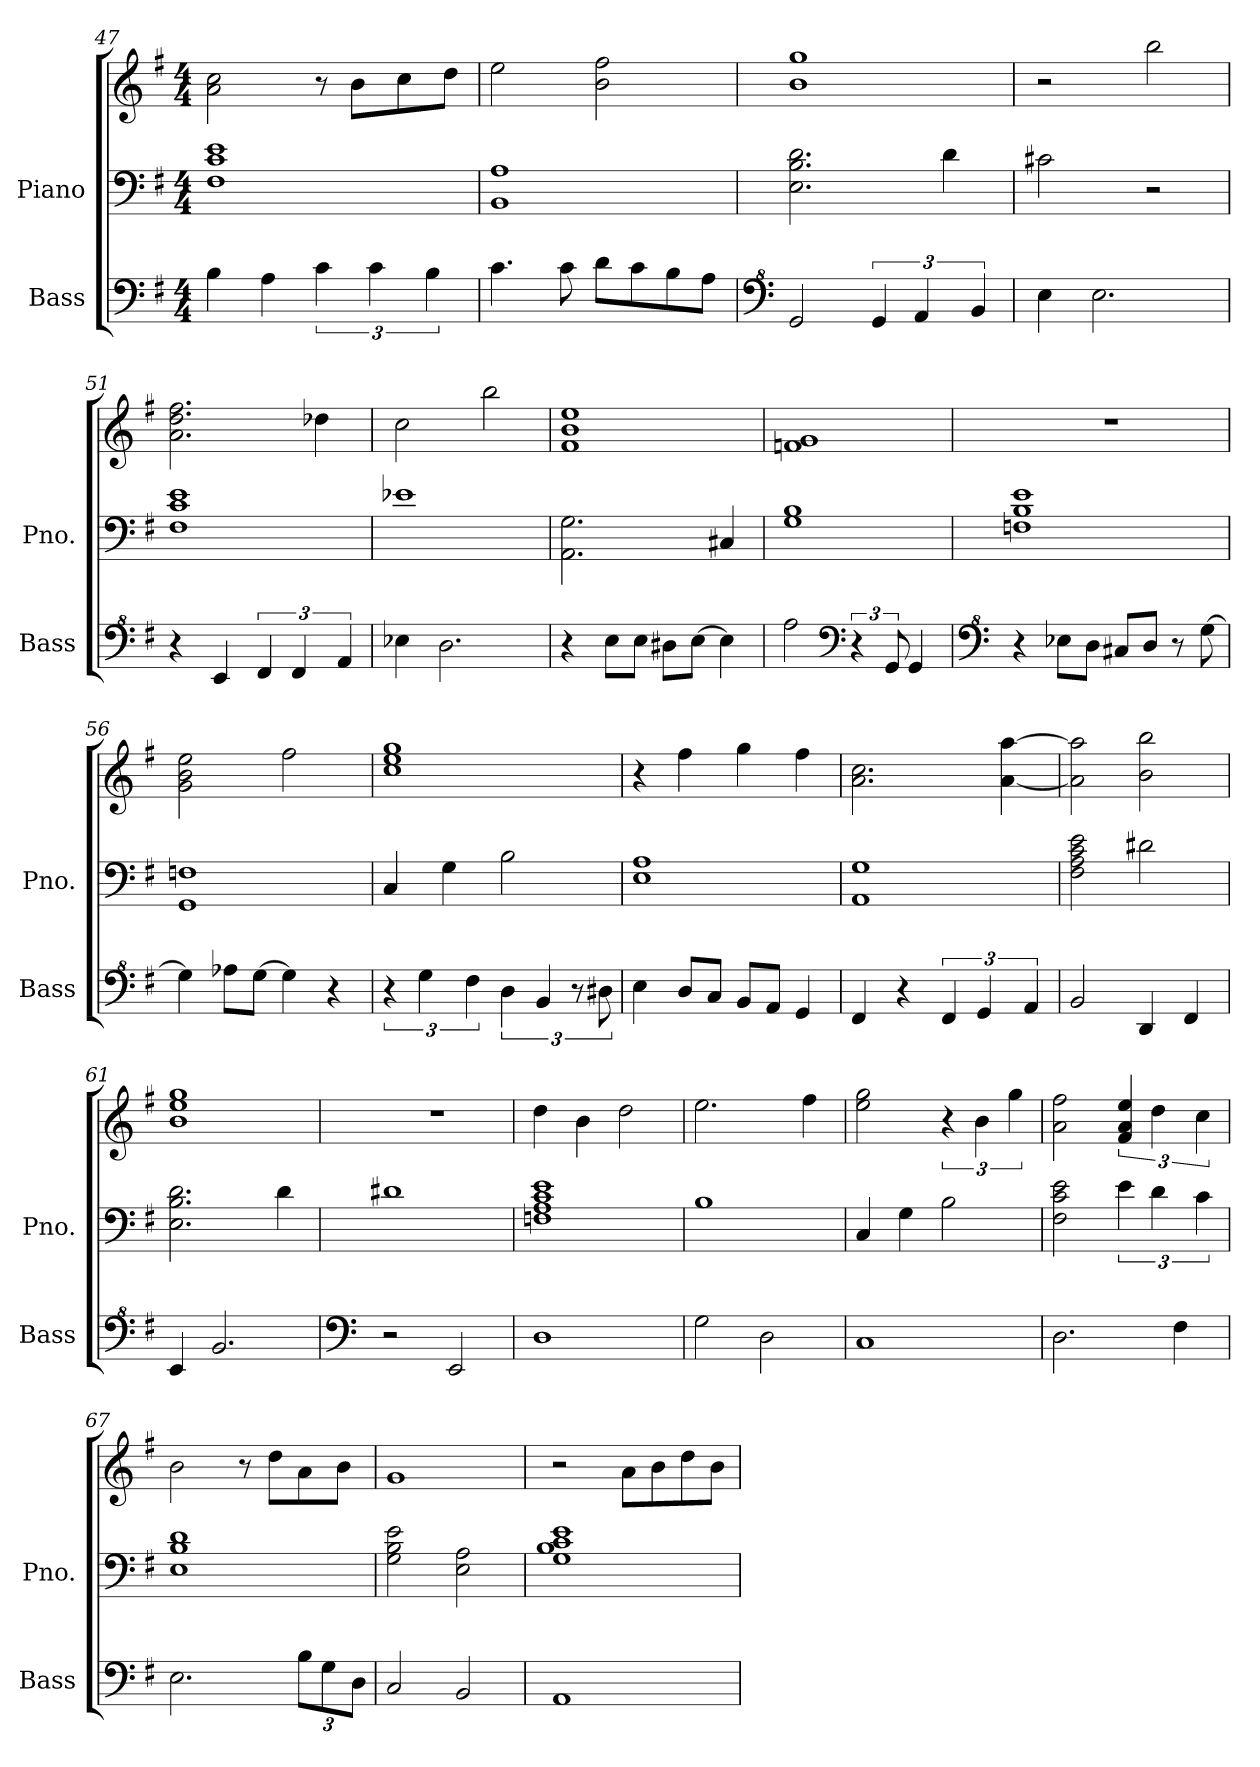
**kern	**kern	**kern
*part2	*part1	*part1
*staff3	*staff2	*staff1
*I"Bass	*I"Piano	*
*I'Bass	*I'Pno.	*
*clefF4	*clefF4	*clefG2
*ITrd7c12	*	*
*k[f#]	*k[f#]	*k[f#]
*M4/4	*M4/4	*M4/4
=47	=47	=47
4BB\	1F# 1c 1e	2a\ 2cc\
4AA\	.	.
6C\	.	8r
.	.	8b\L
6C\	.	.
.	.	8cc\
6BB\	.	.
.	.	8dd\J
=48	=48	=48
4.C\	1BB 1A	2ee\
8C\	.	.
8D\L	.	2b\ 2ff#\
8C\	.	.
8BB\	.	.
8AA\J	.	.
!!LO:PB:g=z
=49	=49	=49
*clefF^4	*	*
2GG/	2.E\ 2.B\ 2.d\	1b 1gg
6GG/	.	.
6AA/	.	.
.	4d\	.
6BB/	.	.
=50	=50	=50
4E\	2c#X\	2r
2.E\	.	.
.	2r	2bb\
=51	=51	=51
4r	1F# 1c 1e	2.a\ 2.dd\ 2.ff#\
4EE/	.	.
6FF#/	.	.
6FF#/	.	.
.	.	4dd-X\
6AA/	.	.
=52	=52	=52
4E-X\	1e-X	2cc\
2.D\	.	.
.	.	2bb\
!!LO:LB:g=z
=53	=53	=53
4r	2.AA\ 2.G\	1f# 1b 1ee
8E\L	.	.
8E\J	.	.
8D#X\L	.	.
[8E\J	.	.
4E\]	4C#X/	.
=54	=54	=54
2A\	1G 1B	1fn 1g
*clefF4	*	*
6r	.	.
12GGG/	.	.
4GGG/	.	.
=55	=55	=55
*clefF^4	*	*
4r	1Fn 1B 1e	1r
8E-X\L	.	.
8D\J	.	.
8C#X/L	.	.
8D/J	.	.
8r	.	.
[8G\	.	.
=56	=56	=56
4G\]	1GG 1Fn	2g\ 2b\ 2ee\
8A-X\L	.	.
[8G\J	.	.
4G\]	.	2ff#\
4r	.	.
!!LO:LB:g=z
=57	=57	=57
6r	4C/	1cc 1ee 1gg
6G\	.	.
.	4G\	.
6F#\	.	.
6D\	2B\	.
6BB/	.	.
12r	.	.
12D#X\	.	.
=58	=58	=58
4E\	1E 1A	4r
8D/L	.	4ff#\
8C/J	.	.
8BB/L	.	4gg\
8AA/J	.	.
4GG/	.	4ff#\
=59	=59	=59
4FF#/	1AA 1G	2.a\ 2.cc\
4r	.	.
6FF#/	.	.
6GG/	.	.
.	.	[4a\ [4aa\
6AA/	.	.
=60	=60	=60
2BB/	2F#\ 2A\ 2c\ 2e\	2a\] 2aa\]
4DD/	2d#X\	2b\ 2bb\
4FF#/	.	.
!!LO:LB:g=z
=61	=61	=61
4EE/	2.E\ 2.B\ 2.d\	1b 1ee 1gg
2.BB/	.	.
.	4d\	.
=62	=62	=62
*clefF4	*	*
2r	1d#X	1r
2EEE/	.	.
=63	=63	=63
1DD	1Fn 1A 1c 1e	4dd\
.	.	4b\
.	.	2dd\
=64	=64	=64
2GG\	1B	2.ee\
2DD\	.	.
.	.	4ff#\
!!LO:PB:g=z
=65	=65	=65
1CC	4C/	2ee\ 2gg\
.	4G\	.
.	2B\	6r
.	.	6b\
.	.	6gg\
=66	=66	=66
2.DD\	2F#\ 2c\ 2e\	2a\ 2ff#\
.	6e\	6f#/ 6a/ 6ee/
.	6d\	6dd\
4FF#\	.	.
.	6c\	6cc\
=67	=67	=67
2.EE\	1E 1B 1d	2b\
.	.	8r
.	.	8dd\L
*Xbrackettup	*	*
12BB\L	.	8a\
12GG\	.	.
.	.	8b\J
12DD\J	.	.
=68	=68	=68
2CC/	2G\ 2B\ 2e\	1g
2BBB/	2E\ 2A\	.
!!LO:LB:g=z
=69	=69	=69
1AAA	1G 1B 1c 1e	2r
.	.	8a\L
.	.	8b\
.	.	8dd\
.	.	8b\J
=	=	=
*-	*-	*-
